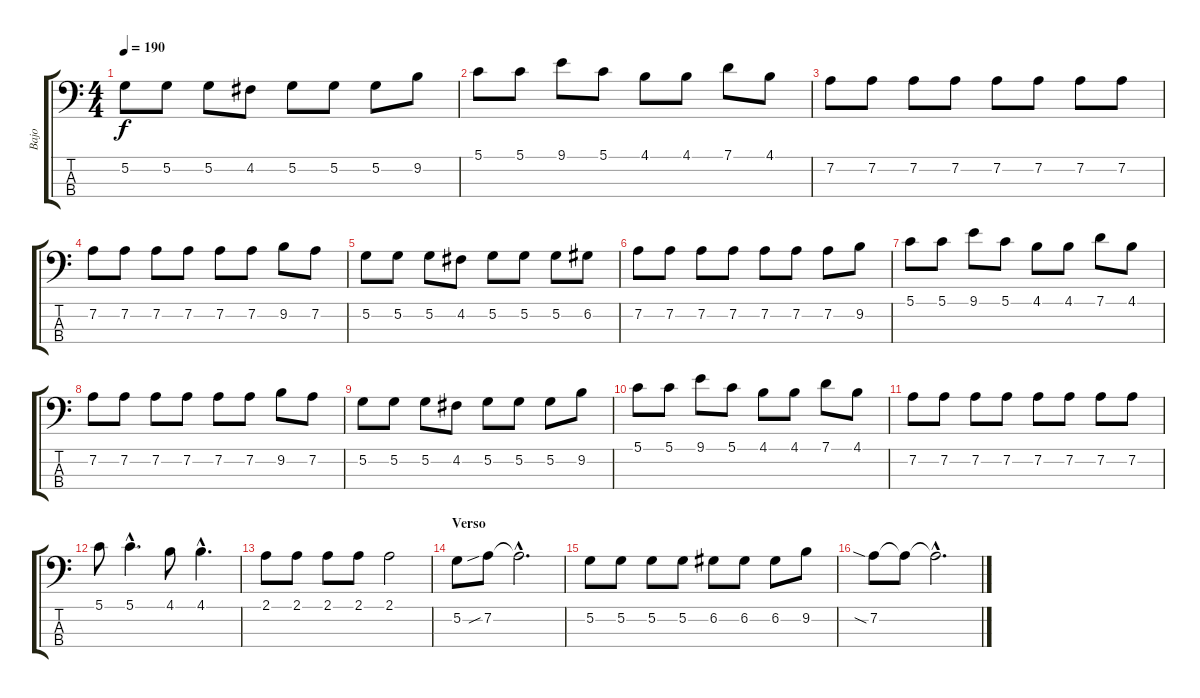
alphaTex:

\track ("Bajo" "Bajo") {instrument electricbassfinger}
\staff {score tabs}
\tuning (G2 D2 A1 E1) {hide}
\ts (4 4)
\tempo 190
\clef f4
\ks c
5.2.8{dy f} 5.2.8 5.2.8 4.2.8 5.2.8 5.2.8 5.2.8 9.2.8 |
5.1.8 5.1.8 9.1.8 5.1.8 4.1.8 4.1.8 7.1.8 4.1.8 |
7.2.8 7.2.8 7.2.8 7.2.8 7.2.8 7.2.8 7.2.8 7.2.8 |
7.2.8 7.2.8 7.2.8 7.2.8 7.2.8 7.2.8 9.2.8 7.2.8 |
5.2.8 5.2.8 5.2.8 4.2.8 5.2.8 5.2.8 5.2.8 6.2.8 |
7.2.8 7.2.8 7.2.8 7.2.8 7.2.8 7.2.8 7.2.8 9.2.8 |
5.1.8 5.1.8 9.1.8 5.1.8 4.1.8 4.1.8 7.1.8 4.1.8 |
7.2.8 7.2.8 7.2.8 7.2.8 7.2.8 7.2.8 9.2.8 7.2.8 |
5.2.8 5.2.8 5.2.8 4.2.8 5.2.8 5.2.8 5.2.8 9.2.8 |
5.1.8 5.1.8 9.1.8 5.1.8 4.1.8 4.1.8 7.1.8 4.1.8 |
7.2.8 7.2.8 7.2.8 7.2.8 7.2.8 7.2.8 7.2.8 7.2.8 |
5.1.8 5.1{hac}.4{d} 4.1.8 4.1{hac}.4{d} |
2.1.8 2.1.8 2.1.8 2.1.8 2.1.2 |
\section ("" "Verso")
5.2.8 7.2{sib}.8 7.2{hac t}.2{d} |
5.2.8 5.2.8 5.2.8 5.2.8 6.2.8 6.2.8 6.2.8 9.2.8 |
7.2{sia}.8 7.2{t}.8 7.2{hac t}.2{d}
